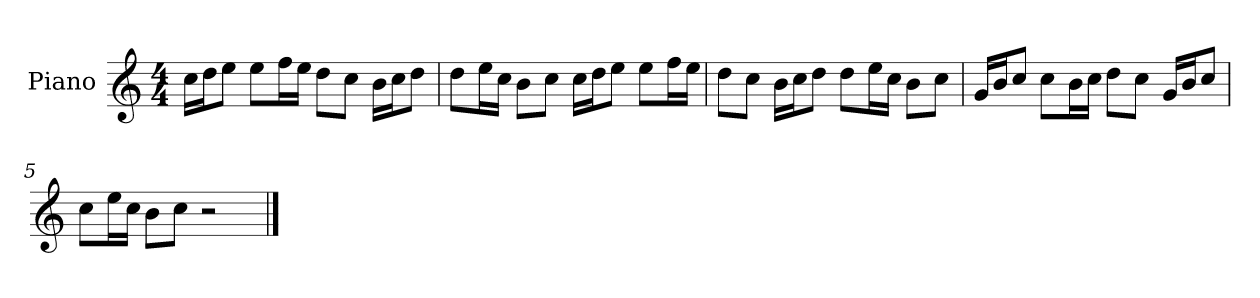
**kern
*part1
*staff1
*I"Piano
*I'P-no
*clefG2
*k[]
*M4/4
*MM90
=1
16cc\LL
16dd\J
8ee\J
8ee\L
16ff\L
16ee\JJ
8dd\L
8cc\J
16b\LL
16cc\J
8dd\J
=2
8dd\L
16ee\L
16cc\JJ
8b\L
8cc\J
16cc\LL
16dd\J
8ee\J
8ee\L
16ff\L
16ee\JJ
=3
8dd\L
8cc\J
16b\LL
16cc\J
8dd\J
8dd\L
16ee\L
16cc\JJ
8b\L
8cc\J
=4
16g/LL
16b/J
8cc/J
8cc\L
16b\L
16cc\JJ
8dd\L
8cc\J
16g/LL
16b/J
8cc/J
!!LO:LB:g=z
=5
8cc\L
16ee\L
16cc\JJ
8b\L
8cc\J
2r
==
*-
